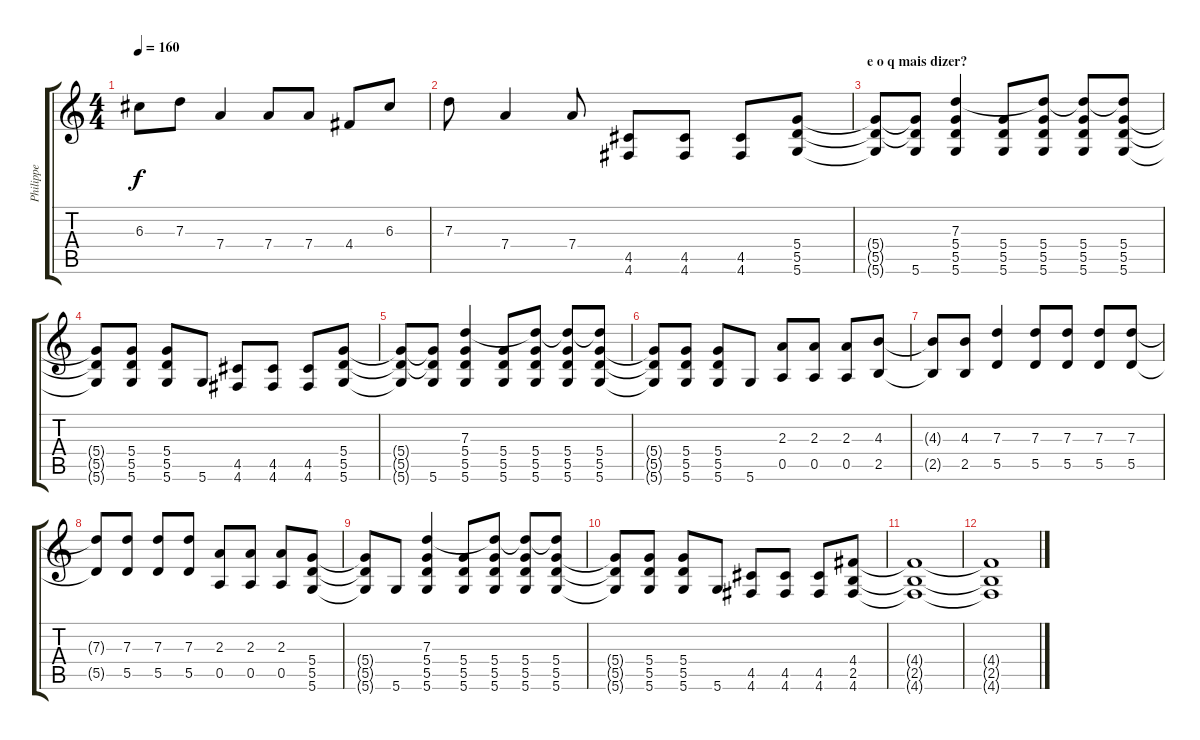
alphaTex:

\track ("Philippe" "Philippe") {instrument distortionguitar}
\staff {score tabs}
\tuning (E4 B3 G3 D3 A2 D2) {hide}
\ts (4 4)
\tempo 160
\clef g2
\ks c
6.3.8{dy f} 7.3.8 7.4.4 7.4.8 7.4.8 4.4.8 6.3.8 |
7.3.8 7.4.4 7.4.8 (4.5 4.6).8 (4.5 4.6).8 (4.5 4.6).8 (5.4 5.5 5.6).8 |
\section ("" "e o q mais dizer?")
(5.4{t} 5.5{t} 5.6{t}).8 (5.4{t} 5.5{t} 5.6).8 (7.3 5.4 5.5 5.6).4 (5.4 5.5 5.6).8 (7.3{t} 5.4 5.5 5.6).8 (7.3{t} 5.4 5.5 5.6).8 (7.3{t} 5.4 5.5 5.6).8 |
(5.4{t} 5.5{t} 5.6{t}).8 (5.4 5.5 5.6).8 (5.4 5.5 5.6).8 5.6.8 (4.5 4.6).8 (4.5 4.6).8 (4.5 4.6).8 (5.4 5.5 5.6).8 |
(5.4{t} 5.5{t} 5.6{t}).8 (5.4{t} 5.5{t} 5.6).8 (7.3 5.4 5.5 5.6).4 (5.4 5.5 5.6).8 (7.3{t} 5.4 5.5 5.6).8 (7.3{t} 5.4 5.5 5.6).8 (7.3{t} 5.4 5.5 5.6).8 |
(5.4{t} 5.5{t} 5.6{t}).8 (5.4 5.5 5.6).8 (5.4 5.5 5.6).8 5.6.8 (2.3 0.5).8 (2.3 0.5).8 (2.3 0.5).8 (4.3 2.5).8 |
(4.3{t} 2.5{t}).8 (4.3 2.5).8 (7.3 5.5).4 (7.3 5.5).8 (7.3 5.5).8 (7.3 5.5).8 (7.3 5.5).8 |
(7.3{t} 5.5{t}).8 (7.3 5.5).8 (7.3 5.5).8 (7.3 5.5).8 (2.3 0.5).8 (2.3 0.5).8 (2.3 0.5).8 (5.4 5.5 5.6).8 |
(5.4{t} 5.5{t} 5.6{t}).8 5.6.8 (7.3 5.4 5.5 5.6).4 (5.4 5.5 5.6).8 (7.3{t} 5.4 5.5 5.6).8 (7.3{t} 5.4 5.5 5.6).8 (7.3{t} 5.4 5.5 5.6).8 |
(5.4{t} 5.5{t} 5.6{t}).8 (5.4 5.5 5.6).8 (5.4 5.5 5.6).8 5.6.8 (4.5 4.6).8 (4.5 4.6).8 (4.5 4.6).8 (4.4 2.5 4.6).8 |
(4.4{t} 2.5{t} 4.6{t}).1 |
(4.4{t} 2.5{t} 4.6{t}).1
